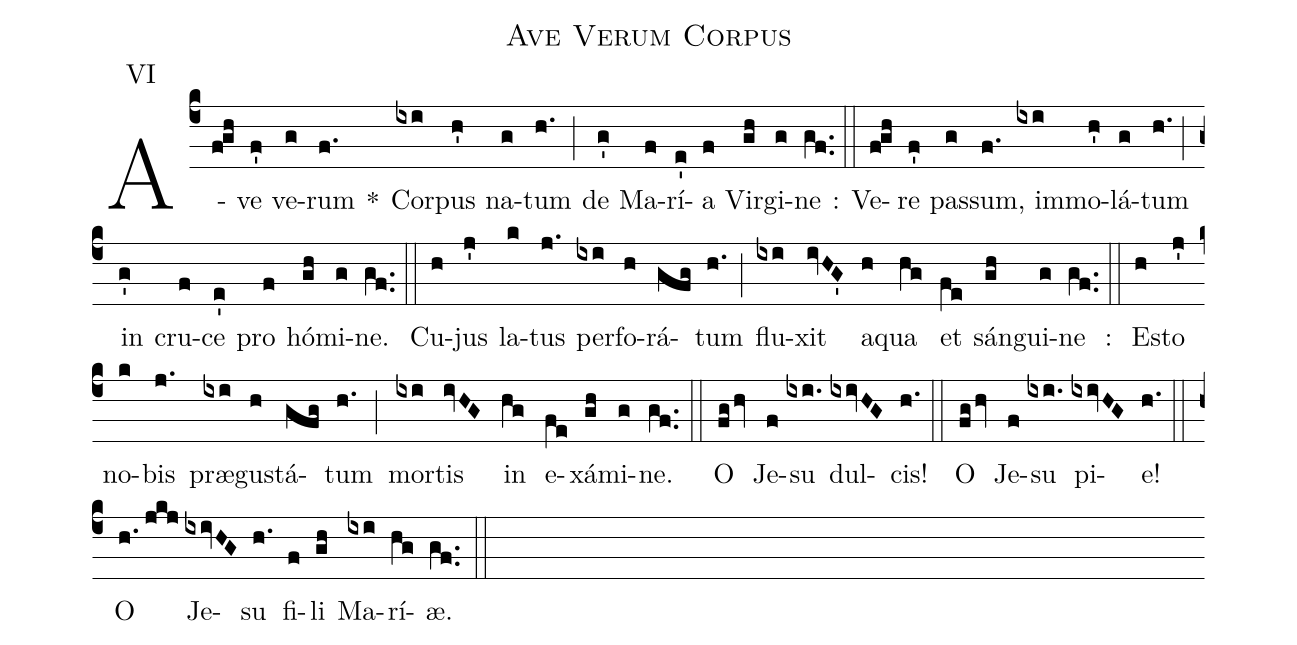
name: Ave Verum Corpus;
annotation: VI;
%%
(c4)
A(f!gh)ve(f') ve(g)rum(f.) *() Cor(ixi)pus(h') na(g)tum(h.) (;) de(g') Ma(f)rí(e')a(f) Vir(gh)gi(g)ne(gf..) :(::)
Ve(f!gh)re(f') pas(g)sum,(f.) im(ixi)mo(h')lá(g)tum(h.) (;) in(g') cru(f)ce(e') pro(f) hó(gh)mi(g)ne.(gf..) (::)
Cu(h)jus(j') la(k)tus(j.) per(ixi)fo(h)rá(gfg)tum(h.) (;) flu(ixi)xit(ivHG') a(h)qua(hg) et(fe) sán(gh)gui(g)ne(gf..) :(::)
Es(h)to(j') no(k)bis(j.) præ(ixi)gu(h)stá(gfg)tum(h.) (;) mor(ixi)tis(ivHG) in(hg) e(fe)xá(gh)mi(g)ne.(gf..) (::)
O(fghv) Je(f)su(ixi.) dul(ixivHG)cis!(h.) (::)
O(fghv) Je(f)su(ixi.) pi(ixivHG)e!(h.) (::)
O(h.//jkj) Je(ixivHG)su(h.) fi(f)li(gh) Ma(ixi)rí(hg)æ.(gf..) (::)
